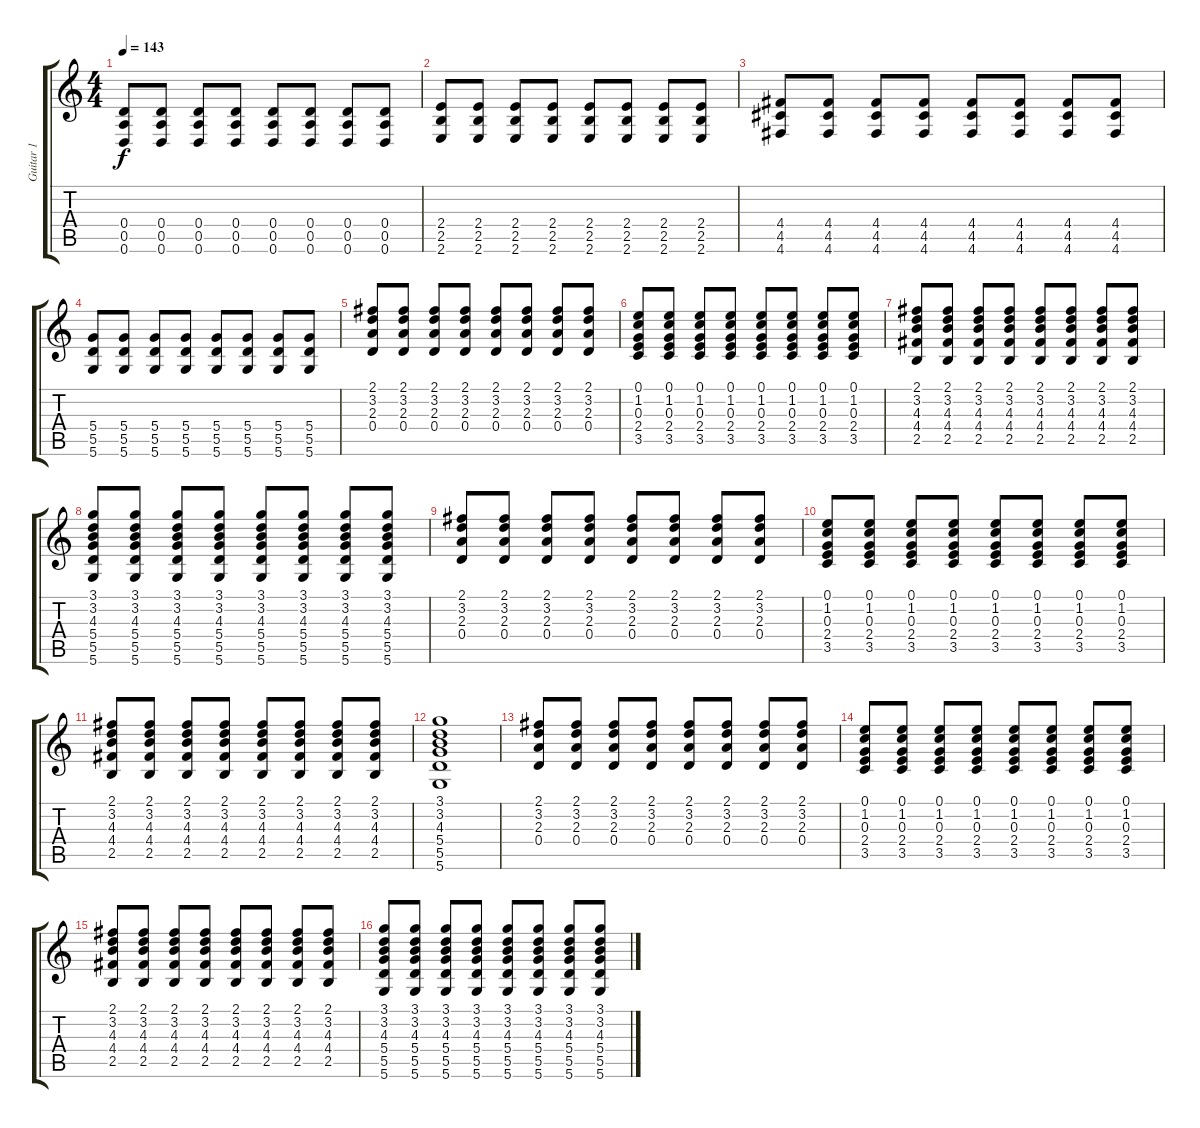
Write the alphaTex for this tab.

\track ("Guitar 1" "Guitar 1") {instrument overdrivenguitar}
\staff {score tabs}
\tuning (E4 B3 G3 D3 A2 D2) {hide}
\ts (4 4)
\tempo 143
\clef g2
\ks c
(0.4 0.5 0.6).8{dy f} (0.4 0.5 0.6).8 (0.4 0.5 0.6).8 (0.4 0.5 0.6).8 (0.4 0.5 0.6).8 (0.4 0.5 0.6).8 (0.4 0.5 0.6).8 (0.4 0.5 0.6).8 |
(2.4 2.5 2.6).8 (2.4 2.5 2.6).8 (2.4 2.5 2.6).8 (2.4 2.5 2.6).8 (2.4 2.5 2.6).8 (2.4 2.5 2.6).8 (2.4 2.5 2.6).8 (2.4 2.5 2.6).8 |
(4.4 4.5 4.6).8 (4.4 4.5 4.6).8 (4.4 4.5 4.6).8 (4.4 4.5 4.6).8 (4.4 4.5 4.6).8 (4.4 4.5 4.6).8 (4.4 4.5 4.6).8 (4.4 4.5 4.6).8 |
(5.4 5.5 5.6).8 (5.4 5.5 5.6).8 (5.4 5.5 5.6).8 (5.4 5.5 5.6).8 (5.4 5.5 5.6).8 (5.4 5.5 5.6).8 (5.4 5.5 5.6).8 (5.4 5.5 5.6).8 |
(2.1 3.2 2.3 0.4).8{volume 8 instrument acousticguitarsteel} (2.1 3.2 2.3 0.4).8 (2.1 3.2 2.3 0.4).8 (2.1 3.2 2.3 0.4).8 (2.1 3.2 2.3 0.4).8 (2.1 3.2 2.3 0.4).8 (2.1 3.2 2.3 0.4).8 (2.1 3.2 2.3 0.4).8 |
(0.1 1.2 0.3 2.4 3.5).8 (0.1 1.2 0.3 2.4 3.5).8 (0.1 1.2 0.3 2.4 3.5).8 (0.1 1.2 0.3 2.4 3.5).8 (0.1 1.2 0.3 2.4 3.5).8 (0.1 1.2 0.3 2.4 3.5).8 (0.1 1.2 0.3 2.4 3.5).8 (0.1 1.2 0.3 2.4 3.5).8 |
(2.1 3.2 4.3 4.4 2.5).8 (2.1 3.2 4.3 4.4 2.5).8 (2.1 3.2 4.3 4.4 2.5).8 (2.1 3.2 4.3 4.4 2.5).8 (2.1 3.2 4.3 4.4 2.5).8 (2.1 3.2 4.3 4.4 2.5).8 (2.1 3.2 4.3 4.4 2.5).8 (2.1 3.2 4.3 4.4 2.5).8 |
(3.1 3.2 4.3 5.4 5.5 5.6).8 (3.1 3.2 4.3 5.4 5.5 5.6).8 (3.1 3.2 4.3 5.4 5.5 5.6).8 (3.1 3.2 4.3 5.4 5.5 5.6).8 (3.1 3.2 4.3 5.4 5.5 5.6).8 (3.1 3.2 4.3 5.4 5.5 5.6).8 (3.1 3.2 4.3 5.4 5.5 5.6).8 (3.1 3.2 4.3 5.4 5.5 5.6).8 |
(2.1 3.2 2.3 0.4).8 (2.1 3.2 2.3 0.4).8 (2.1 3.2 2.3 0.4).8 (2.1 3.2 2.3 0.4).8 (2.1 3.2 2.3 0.4).8 (2.1 3.2 2.3 0.4).8 (2.1 3.2 2.3 0.4).8 (2.1 3.2 2.3 0.4).8 |
(0.1 1.2 0.3 2.4 3.5).8 (0.1 1.2 0.3 2.4 3.5).8 (0.1 1.2 0.3 2.4 3.5).8 (0.1 1.2 0.3 2.4 3.5).8 (0.1 1.2 0.3 2.4 3.5).8 (0.1 1.2 0.3 2.4 3.5).8 (0.1 1.2 0.3 2.4 3.5).8 (0.1 1.2 0.3 2.4 3.5).8 |
(2.1 3.2 4.3 4.4 2.5).8 (2.1 3.2 4.3 4.4 2.5).8 (2.1 3.2 4.3 4.4 2.5).8 (2.1 3.2 4.3 4.4 2.5).8 (2.1 3.2 4.3 4.4 2.5).8 (2.1 3.2 4.3 4.4 2.5).8 (2.1 3.2 4.3 4.4 2.5).8 (2.1 3.2 4.3 4.4 2.5).8 |
(3.1 3.2 4.3 5.4 5.5 5.6).1 |
(2.1 3.2 2.3 0.4).8{volume 8 instrument acousticguitarsteel} (2.1 3.2 2.3 0.4).8 (2.1 3.2 2.3 0.4).8 (2.1 3.2 2.3 0.4).8 (2.1 3.2 2.3 0.4).8 (2.1 3.2 2.3 0.4).8 (2.1 3.2 2.3 0.4).8 (2.1 3.2 2.3 0.4).8 |
(0.1 1.2 0.3 2.4 3.5).8 (0.1 1.2 0.3 2.4 3.5).8 (0.1 1.2 0.3 2.4 3.5).8 (0.1 1.2 0.3 2.4 3.5).8 (0.1 1.2 0.3 2.4 3.5).8 (0.1 1.2 0.3 2.4 3.5).8 (0.1 1.2 0.3 2.4 3.5).8 (0.1 1.2 0.3 2.4 3.5).8 |
(2.1 3.2 4.3 4.4 2.5).8 (2.1 3.2 4.3 4.4 2.5).8 (2.1 3.2 4.3 4.4 2.5).8 (2.1 3.2 4.3 4.4 2.5).8 (2.1 3.2 4.3 4.4 2.5).8 (2.1 3.2 4.3 4.4 2.5).8 (2.1 3.2 4.3 4.4 2.5).8 (2.1 3.2 4.3 4.4 2.5).8 |
(3.1 3.2 4.3 5.4 5.5 5.6).8 (3.1 3.2 4.3 5.4 5.5 5.6).8 (3.1 3.2 4.3 5.4 5.5 5.6).8 (3.1 3.2 4.3 5.4 5.5 5.6).8 (3.1 3.2 4.3 5.4 5.5 5.6).8 (3.1 3.2 4.3 5.4 5.5 5.6).8 (3.1 3.2 4.3 5.4 5.5 5.6).8 (3.1 3.2 4.3 5.4 5.5 5.6).8
